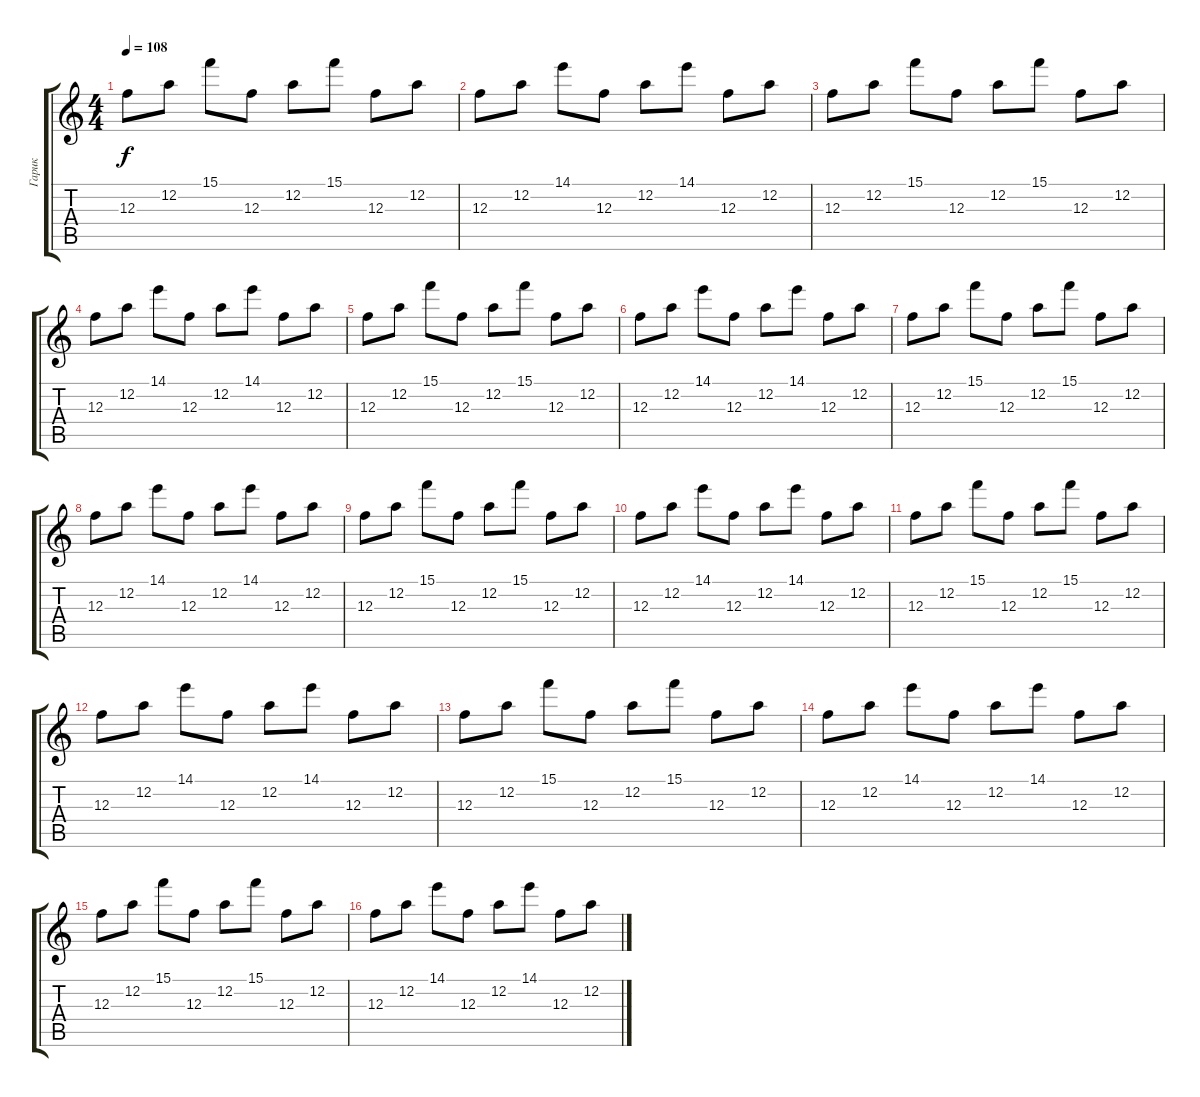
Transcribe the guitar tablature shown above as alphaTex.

\track ("Гарик" "Гарик") {instrument electricguitarjazz}
\staff {score tabs}
\tuning (D4 A3 F3 C3 G2 D2) {hide}
\ts (4 4)
\tempo 108
\clef g2
\ks c
12.3.8{dy f} 12.2.8 15.1.8 12.3.8 12.2.8 15.1.8 12.3.8 12.2.8 |
12.3.8 12.2.8 14.1.8 12.3.8 12.2.8 14.1.8 12.3.8 12.2.8 |
12.3.8 12.2.8 15.1.8 12.3.8 12.2.8 15.1.8 12.3.8 12.2.8 |
12.3.8 12.2.8 14.1.8 12.3.8 12.2.8 14.1.8 12.3.8 12.2.8 |
12.3.8 12.2.8 15.1.8 12.3.8 12.2.8 15.1.8 12.3.8 12.2.8 |
12.3.8 12.2.8 14.1.8 12.3.8 12.2.8 14.1.8 12.3.8 12.2.8 |
12.3.8 12.2.8 15.1.8 12.3.8 12.2.8 15.1.8 12.3.8 12.2.8 |
12.3.8 12.2.8 14.1.8 12.3.8 12.2.8 14.1.8 12.3.8 12.2.8 |
12.3.8 12.2.8 15.1.8 12.3.8 12.2.8 15.1.8 12.3.8 12.2.8 |
12.3.8 12.2.8 14.1.8 12.3.8 12.2.8 14.1.8 12.3.8 12.2.8 |
12.3.8 12.2.8 15.1.8 12.3.8 12.2.8 15.1.8 12.3.8 12.2.8 |
12.3.8 12.2.8 14.1.8 12.3.8 12.2.8 14.1.8 12.3.8 12.2.8 |
12.3.8 12.2.8 15.1.8 12.3.8 12.2.8 15.1.8 12.3.8 12.2.8 |
12.3.8 12.2.8 14.1.8 12.3.8 12.2.8 14.1.8 12.3.8 12.2.8 |
12.3.8 12.2.8 15.1.8 12.3.8 12.2.8 15.1.8 12.3.8 12.2.8 |
12.3.8 12.2.8 14.1.8 12.3.8 12.2.8 14.1.8 12.3.8 12.2.8
